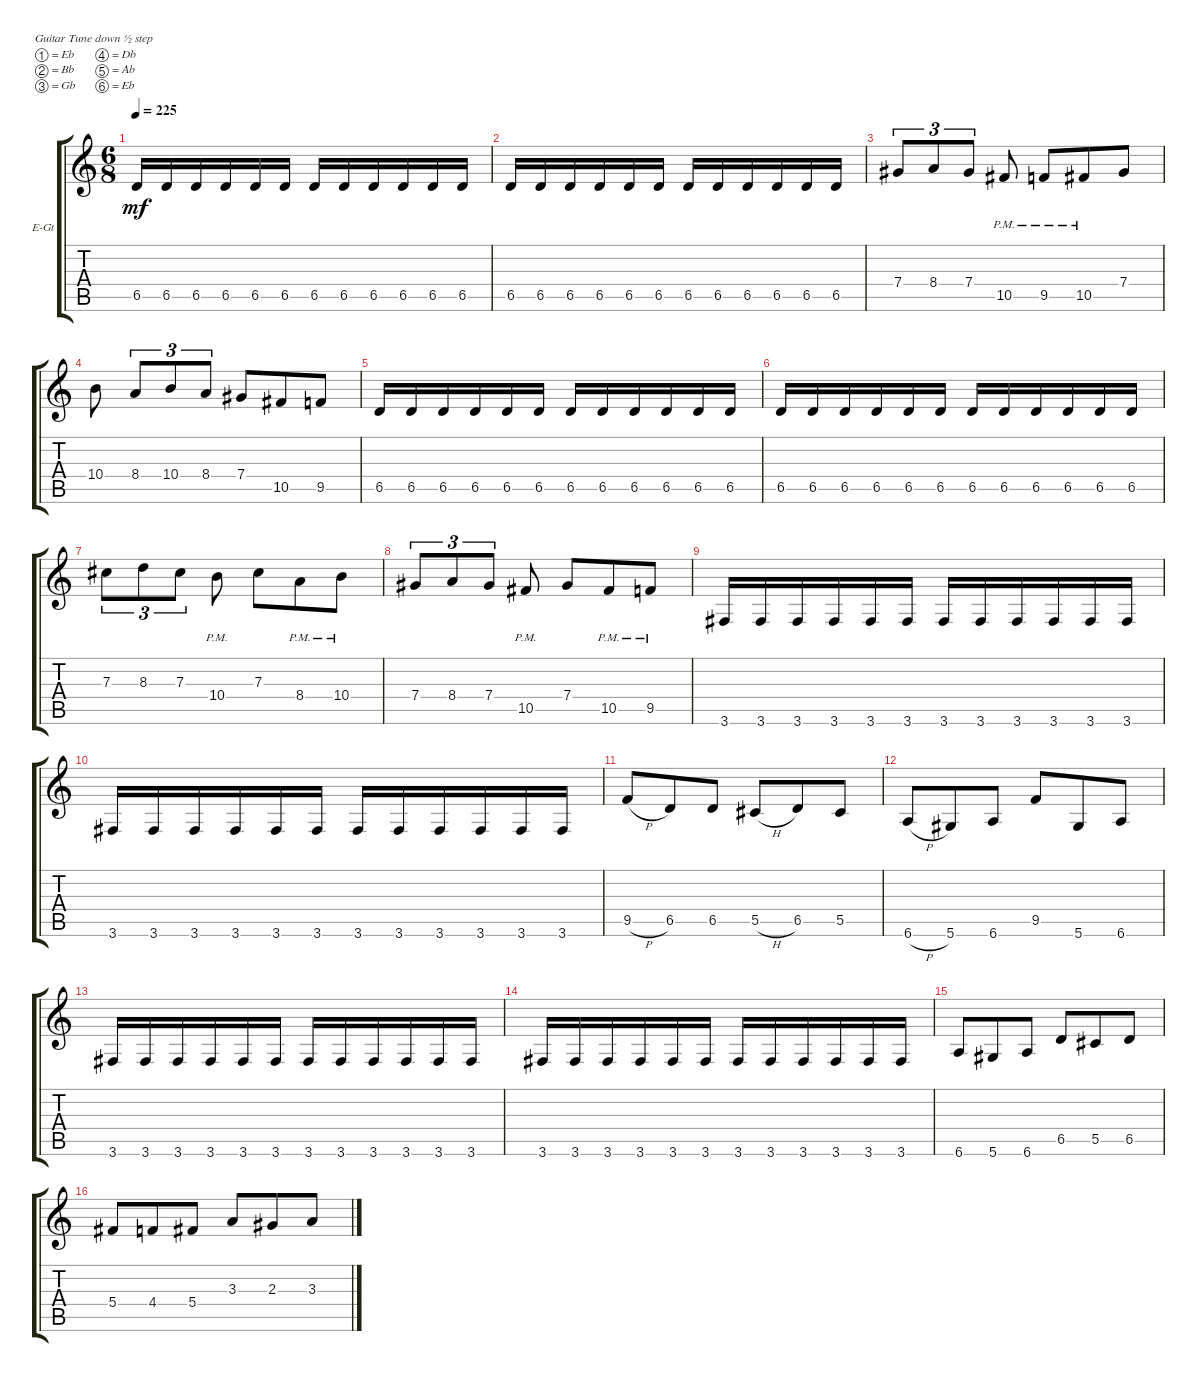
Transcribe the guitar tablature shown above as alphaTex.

\bracketExtendMode groupsimilarinstruments
\firstSystemTrackNameOrientation horizontal
\otherSystemsTrackNameOrientation horizontal
\track ("right" "E-Gt") {instrument distortionguitar}
\staff {score tabs}
\tuning (Eb4 Bb3 Gb3 Db3 Ab2 Eb2)
\ts (6 8)
\tempo 225
\clef g2
\ks c
6.5.16{dy mf instrument distortionguitar} 6.5.16 6.5.16 6.5.16 6.5.16 6.5.16 6.5.16 6.5.16 6.5.16 6.5.16 6.5.16 6.5.16 |
6.5.16 6.5.16 6.5.16 6.5.16 6.5.16 6.5.16 6.5.16 6.5.16 6.5.16 6.5.16 6.5.16 6.5.16 |
7.4.8{tu (3 2)} 8.4.8{tu (3 2)} 7.4.8{tu (3 2)} 10.5{pm}.8 9.5{pm}.8 10.5{pm}.8 7.4.8 |
10.4.8 8.4.8{tu (3 2)} 10.4.8{tu (3 2)} 8.4.8{tu (3 2)} 7.4.8 10.5.8 9.5.8 |
6.5.16 6.5.16 6.5.16 6.5.16 6.5.16 6.5.16 6.5.16 6.5.16 6.5.16 6.5.16 6.5.16 6.5.16 |
6.5.16 6.5.16 6.5.16 6.5.16 6.5.16 6.5.16 6.5.16 6.5.16 6.5.16 6.5.16 6.5.16 6.5.16 |
7.3.8{tu (3 2)} 8.3.8{tu (3 2)} 7.3.8{tu (3 2)} 10.4{pm}.8 7.3.8 8.4{pm}.8 10.4{pm}.8 |
7.4.8{tu (3 2)} 8.4.8{tu (3 2)} 7.4.8{tu (3 2)} 10.5{pm}.8 7.4.8 10.5{pm}.8 9.5{pm}.8 |
3.6.16 3.6.16 3.6.16 3.6.16 3.6.16 3.6.16 3.6.16 3.6.16 3.6.16 3.6.16 3.6.16 3.6.16 |
3.6.16 3.6.16 3.6.16 3.6.16 3.6.16 3.6.16 3.6.16 3.6.16 3.6.16 3.6.16 3.6.16 3.6.16 |
9.5{h}.8 6.5.8 6.5.8 5.5{h}.8 6.5.8 5.5.8 |
6.6{h}.8 5.6.8 6.6.8 9.5.8 5.6.8 6.6.8 |
3.6.16 3.6.16 3.6.16 3.6.16 3.6.16 3.6.16 3.6.16 3.6.16 3.6.16 3.6.16 3.6.16 3.6.16 |
3.6.16 3.6.16 3.6.16 3.6.16 3.6.16 3.6.16 3.6.16 3.6.16 3.6.16 3.6.16 3.6.16 3.6.16 |
6.6.8 5.6.8 6.6.8 6.5.8 5.5.8 6.5.8 |
5.4.8 4.4.8 5.4.8 3.3.8 2.3.8 3.3.8
